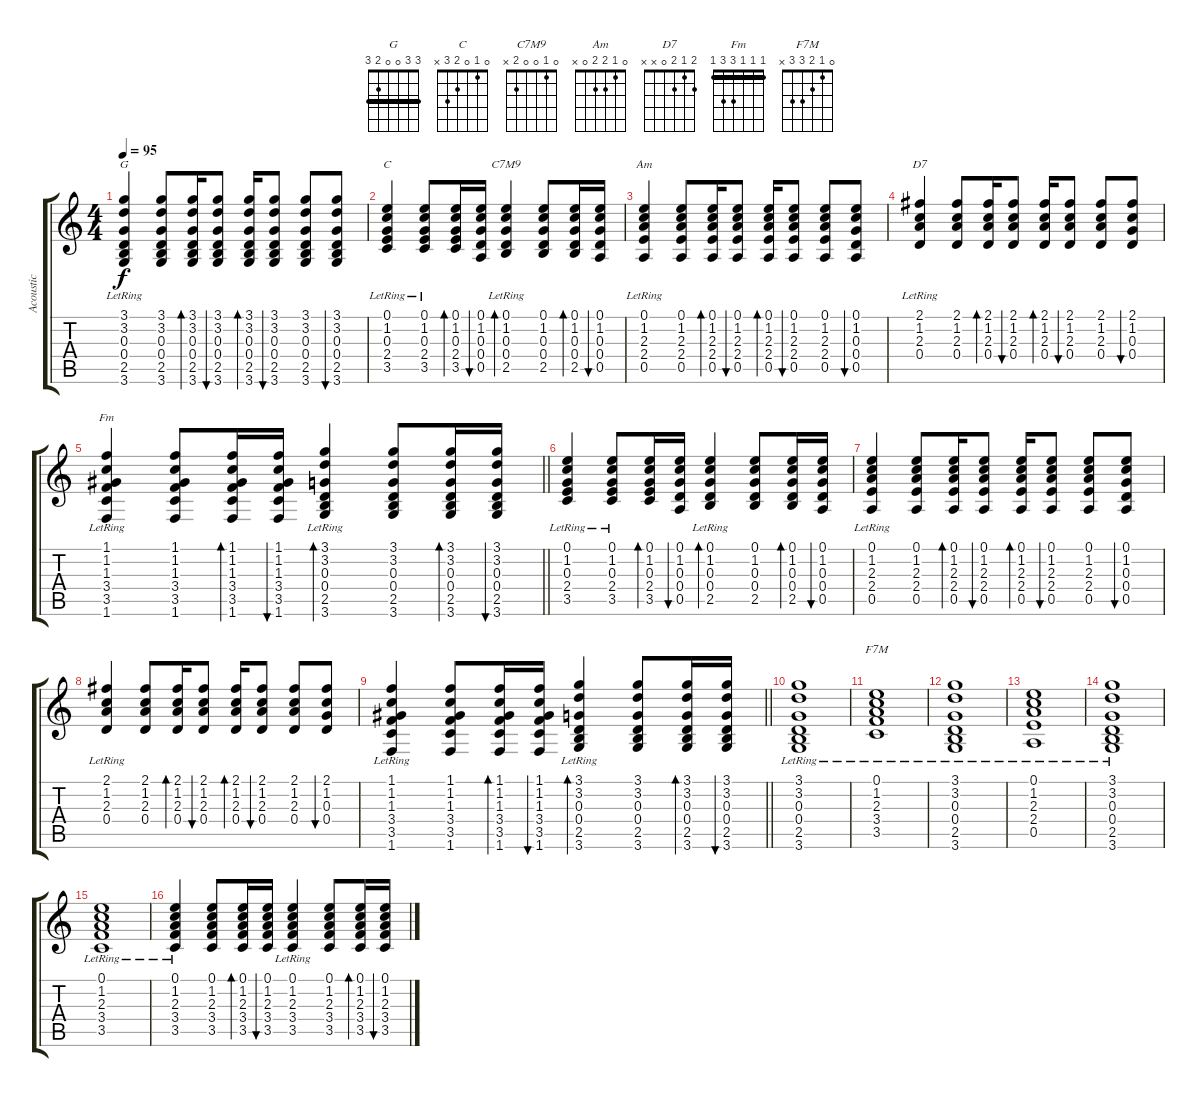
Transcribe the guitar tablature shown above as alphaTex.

\track ("Acoustic" "Acoustic") {instrument acousticguitarsteel}
\staff {score tabs}
\tuning (E4 B3 G3 D3 A2 E2) {hide}
\chord ("G" 3 3 0 0 2 3) {barre 3}
\chord ("C" 0 1 0 2 3 x)
\chord ("C7M9" 0 1 0 0 2 x)
\chord ("Am" 0 1 2 2 0 x)
\chord ("D7" 2 1 2 0 x x)
\chord ("Fm" 1 1 1 3 3 1) {barre 1}
\chord ("F7M" 0 1 2 3 3 x)
\ts (4 4)
\tempo 95
\clef g2
\ks c
(3.1{lr} 3.2 0.3{lr} 0.4{lr} 2.5 3.6).4{ch "G" dy f} (3.1 3.2 0.3 0.4 2.5 3.6).8 (3.1 3.2 0.3 0.4 2.5 3.6).16{bd 30} (3.1 3.2 0.3 0.4 2.5 3.6).8{bu 30} (3.1 3.2 0.3 0.4 2.5 3.6).16{bd 60} (3.1 3.2 0.3 0.4 2.5 3.6).8{bu 60} (3.1 3.2 0.3 0.4 2.5 3.6).8 (3.1 3.2 0.3 0.4 2.5 3.6).8{bu 60} |
(0.1{lr} 1.2 0.3{lr} 2.4 3.5).4{ch "C"} (0.1{lr} 1.2 0.3 2.4 3.5).8 (0.1 1.2 0.3 2.4 3.5).16{bd 30} (0.1 1.2 0.3 0.4 0.5).16{bu 30} (0.1 1.2 0.3{lr} 0.4 2.5).4{bd 30 ch "C7M9"} (0.1 1.2 0.3 0.4 2.5).8 (0.1 1.2 0.3 0.4 2.5).16{bd 30} (0.1 1.2 0.3 0.4 0.5).16{bu 30} |
(0.1 1.2 2.3 2.4 0.5{lr}).4{ch "Am"} (0.1 1.2 2.3 2.4 0.5).8 (0.1 1.2 2.3 2.4 0.5).16{bd 30} (0.1 1.2 2.3 2.4 0.5).8{bu 30} (0.1 1.2 2.3 2.4 0.5).16{bd 60} (0.1 1.2 2.3 2.4 0.5).8{bu 60} (0.1 1.2 2.3 2.4 0.5).8 (0.1 1.2 0.3 0.4 0.5).8{bu 60} |
(2.1 1.2 2.3 0.4{lr}).4{ch "D7"} (2.1 1.2 2.3 0.4).8 (2.1 1.2 2.3 0.4).16{bd 30} (2.1 1.2 2.3 0.4).8{bu 30} (2.1 1.2 2.3 0.4).16{bd 60} (2.1 1.2 2.3 0.4).8{bu 60} (2.1 1.2 2.3 0.4).8 (2.1 1.2 0.3 0.4).8{bu 60} |
\barLineRight lightlight
(1.1 1.2 1.3 3.4{lr} 3.5 1.6).4{ch "Fm"} (1.1 1.2 1.3 3.4 3.5 1.6).8 (1.1 1.2 1.3 3.4 3.5 1.6).16{bd 30} (1.1 1.2 1.3 3.4 3.5 1.6).16{bu 30} (3.1 3.2 0.3 0.4 2.5{lr} 3.6).4{bd 30} (3.1 3.2 0.3 0.4 2.5 3.6).8 (3.1 3.2 0.3 0.4 2.5 3.6).16{bd 30} (3.1 3.2 0.3 0.4 2.5 3.6).16{bu 30} |
(0.1{lr} 1.2 0.3{lr} 2.4 3.5).4 (0.1{lr} 1.2 0.3 2.4 3.5).8 (0.1 1.2 0.3 2.4 3.5).16{bd 30} (0.1 1.2 0.3 0.4 0.5).16{bu 30} (0.1 1.2 0.3{lr} 0.4 2.5).4{bd 30} (0.1 1.2 0.3 0.4 2.5).8 (0.1 1.2 0.3 0.4 2.5).16{bd 30} (0.1 1.2 0.3 0.4 0.5).16{bu 30} |
(0.1 1.2 2.3 2.4 0.5{lr}).4 (0.1 1.2 2.3 2.4 0.5).8 (0.1 1.2 2.3 2.4 0.5).16{bd 30} (0.1 1.2 2.3 2.4 0.5).8{bu 30} (0.1 1.2 2.3 2.4 0.5).16{bd 60} (0.1 1.2 2.3 2.4 0.5).8{bu 60} (0.1 1.2 2.3 2.4 0.5).8 (0.1 1.2 0.3 0.4 0.5).8{bu 60} |
(2.1 1.2 2.3{lr} 0.4).4 (2.1 1.2 2.3 0.4).8 (2.1 1.2 2.3 0.4).16{bd 30} (2.1 1.2 2.3 0.4).8{bu 30} (2.1 1.2 2.3 0.4).16{bd 60} (2.1 1.2 2.3 0.4).8{bu 60} (2.1 1.2 2.3 0.4).8 (2.1 1.2 0.3 0.4).8{bu 60} |
\barLineRight lightlight
(1.1 1.2 1.3 3.4 3.5{lr} 1.6).4 (1.1 1.2 1.3 3.4 3.5 1.6).8 (1.1 1.2 1.3 3.4 3.5 1.6).16{bd 30} (1.1 1.2 1.3 3.4 3.5 1.6).16{bu 30} (3.1 3.2 0.3 0.4{lr} 2.5 3.6).4{bd 30} (3.1 3.2 0.3 0.4 2.5 3.6).8 (3.1 3.2 0.3 0.4 2.5 3.6).16{bd 30} (3.1 3.2 0.3 0.4 2.5 3.6).16{bu 30} |
(3.1 3.2 0.3{lr} 0.4 2.5 3.6).1 |
(0.1 1.2 2.3{lr} 3.4 3.5).1{ch "F7M"} |
(3.1 3.2 0.3{lr} 0.4 2.5 3.6).1 |
(0.1 1.2 2.3{lr} 2.4 0.5).1 |
(3.1 3.2 0.3{lr} 0.4 2.5 3.6).1 |
(0.1 1.2 2.3{lr} 3.4 3.5).1 |
(0.1 1.2 2.3 3.4 3.5{lr}).4 (0.1 1.2 2.3 3.4 3.5).8 (0.1 1.2 2.3 3.4 3.5).16{bd 30} (0.1 1.2 2.3 3.4 3.5).16{bu 30} (0.1 1.2 2.3 3.4 3.5{lr}).4 (0.1 1.2 2.3 3.4 3.5).8 (0.1 1.2 2.3 3.4 3.5).16{bd 30} (0.1 1.2 2.3 3.4 3.5).16{bu 30}
